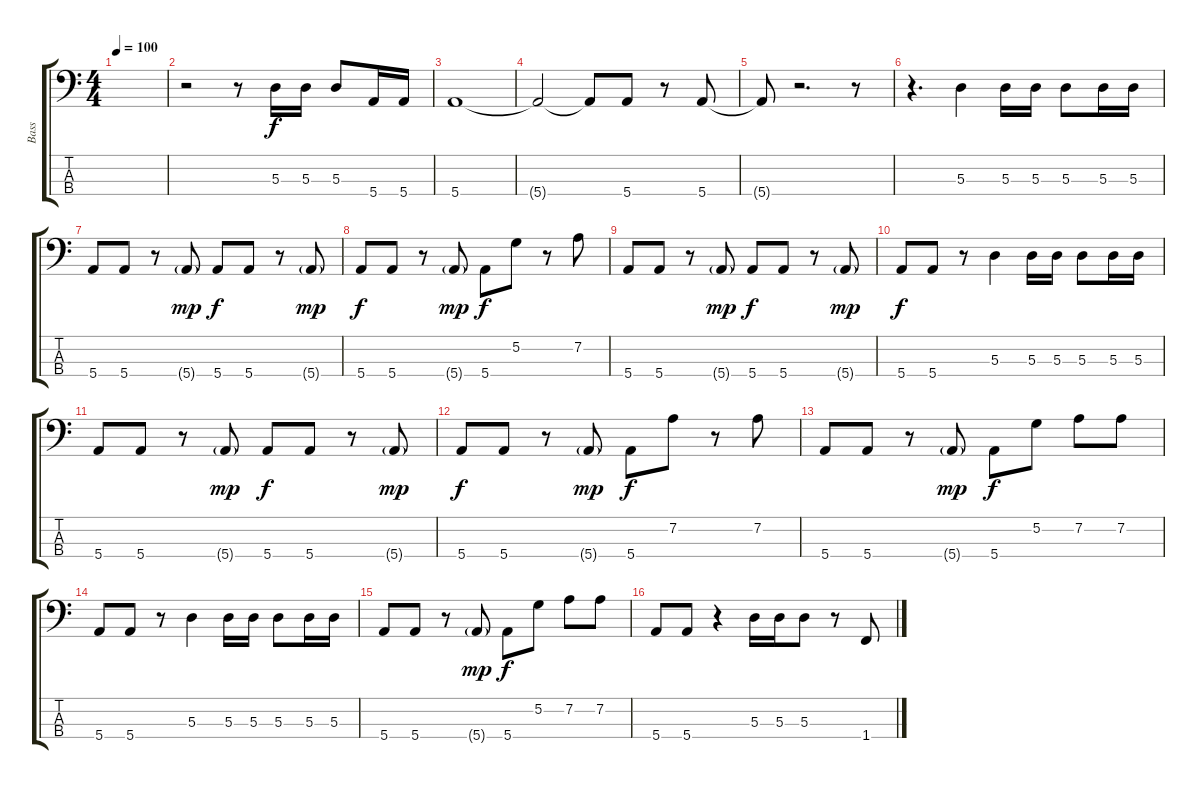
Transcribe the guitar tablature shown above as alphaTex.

\track ("Bass" "Bass") {instrument electricbassfinger}
\staff {score tabs}
\tuning (G2 D2 A1 E1) {hide}
\ts (4 4)
\tempo 100
\clef f4
\ks c
|
r.2 r.8 5.3.16{volume 14} 5.3.16 5.3.8 5.4.16 5.4.16 |
5.4.1 |
5.4{t}.2 5.4{t}.8 5.4.8 r.8 5.4.8 |
5.4{t}.8 r.2{d} r.8 |
r.4{d} 5.3.4 5.3.16 5.3.16 5.3.8 5.3.16 5.3.16 |
5.4.8 5.4.8 r.8 5.4{g}.8{dy mp} 5.4.8{dy f} 5.4.8 r.8 5.4{g}.8{dy mp} |
5.4.8{dy f} 5.4.8 r.8 5.4{g}.8{dy mp} 5.4.8{dy f} 5.2.8 r.8 7.2.8 |
5.4.8 5.4.8 r.8 5.4{g}.8{dy mp} 5.4.8{dy f} 5.4.8 r.8 5.4{g}.8{dy mp} |
5.4.8{dy f} 5.4.8 r.8 5.3.4 5.3.16 5.3.16 5.3.8 5.3.16 5.3.16 |
5.4.8 5.4.8 r.8 5.4{g}.8{dy mp} 5.4.8{dy f} 5.4.8 r.8 5.4{g}.8{dy mp} |
5.4.8{dy f} 5.4.8 r.8 5.4{g}.8{dy mp} 5.4.8{dy f} 7.2.8 r.8 7.2.8 |
5.4.8 5.4.8 r.8 5.4{g}.8{dy mp} 5.4.8{dy f} 5.2.8 7.2.8 7.2.8 |
5.4.8 5.4.8 r.8 5.3.4 5.3.16 5.3.16 5.3.8 5.3.16 5.3.16 |
5.4.8 5.4.8 r.8 5.4{g}.8{dy mp} 5.4.8{dy f} 5.2.8 7.2.8 7.2.8 |
5.4.8 5.4.8 r.4 5.3.16 5.3.16 5.3.8 r.8 1.4.8
